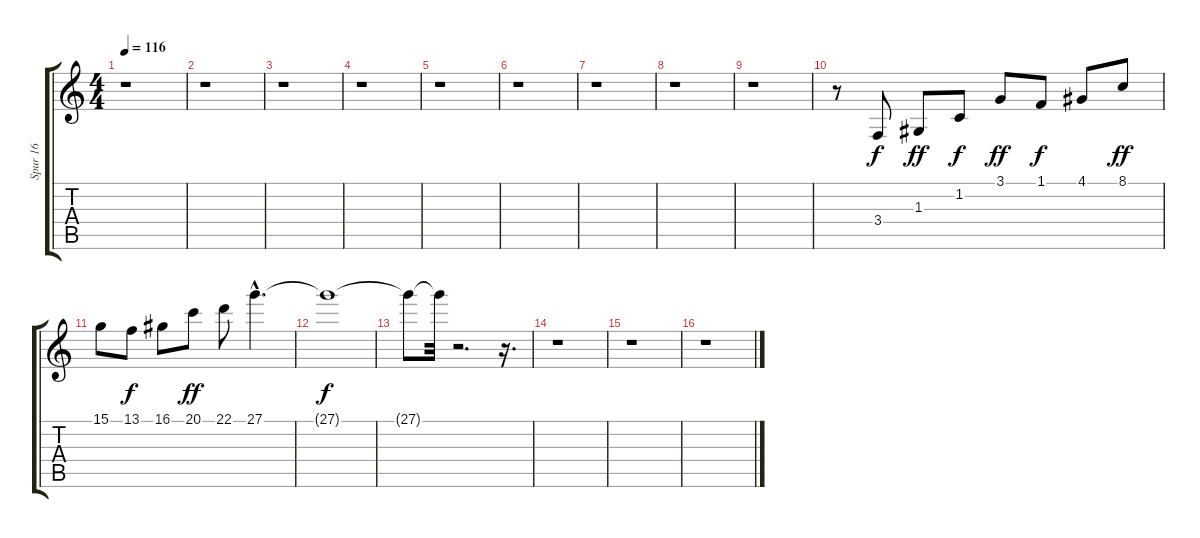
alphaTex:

\track ("Spur 16" "Spur 16") {instrument electricpiano2}
\staff {score tabs}
\tuning (E4 B3 G3 D3 A2 E2) {hide}
\ts (4 4)
\tempo 116
\clef g2
\ks c
r.1{dy f} |
r.1 |
r.1 |
r.1 |
r.1 |
r.1 |
r.1 |
r.1 |
r.1 |
r.8 3.4.8 1.3.8{dy ff} 1.2.8{dy f} 3.1.8{dy ff} 1.1.8{dy f} 4.1.8 8.1.8{dy ff} |
15.1.8 13.1.8{dy f} 16.1.8 20.1.8{dy ff} 22.1.8 27.1{hac}.4{d} |
27.1{t}.1{dy f} |
27.1{t}.8 27.1{t}.32 r.2{d} r.16{d} |
r.1 |
r.1 |
r.1
